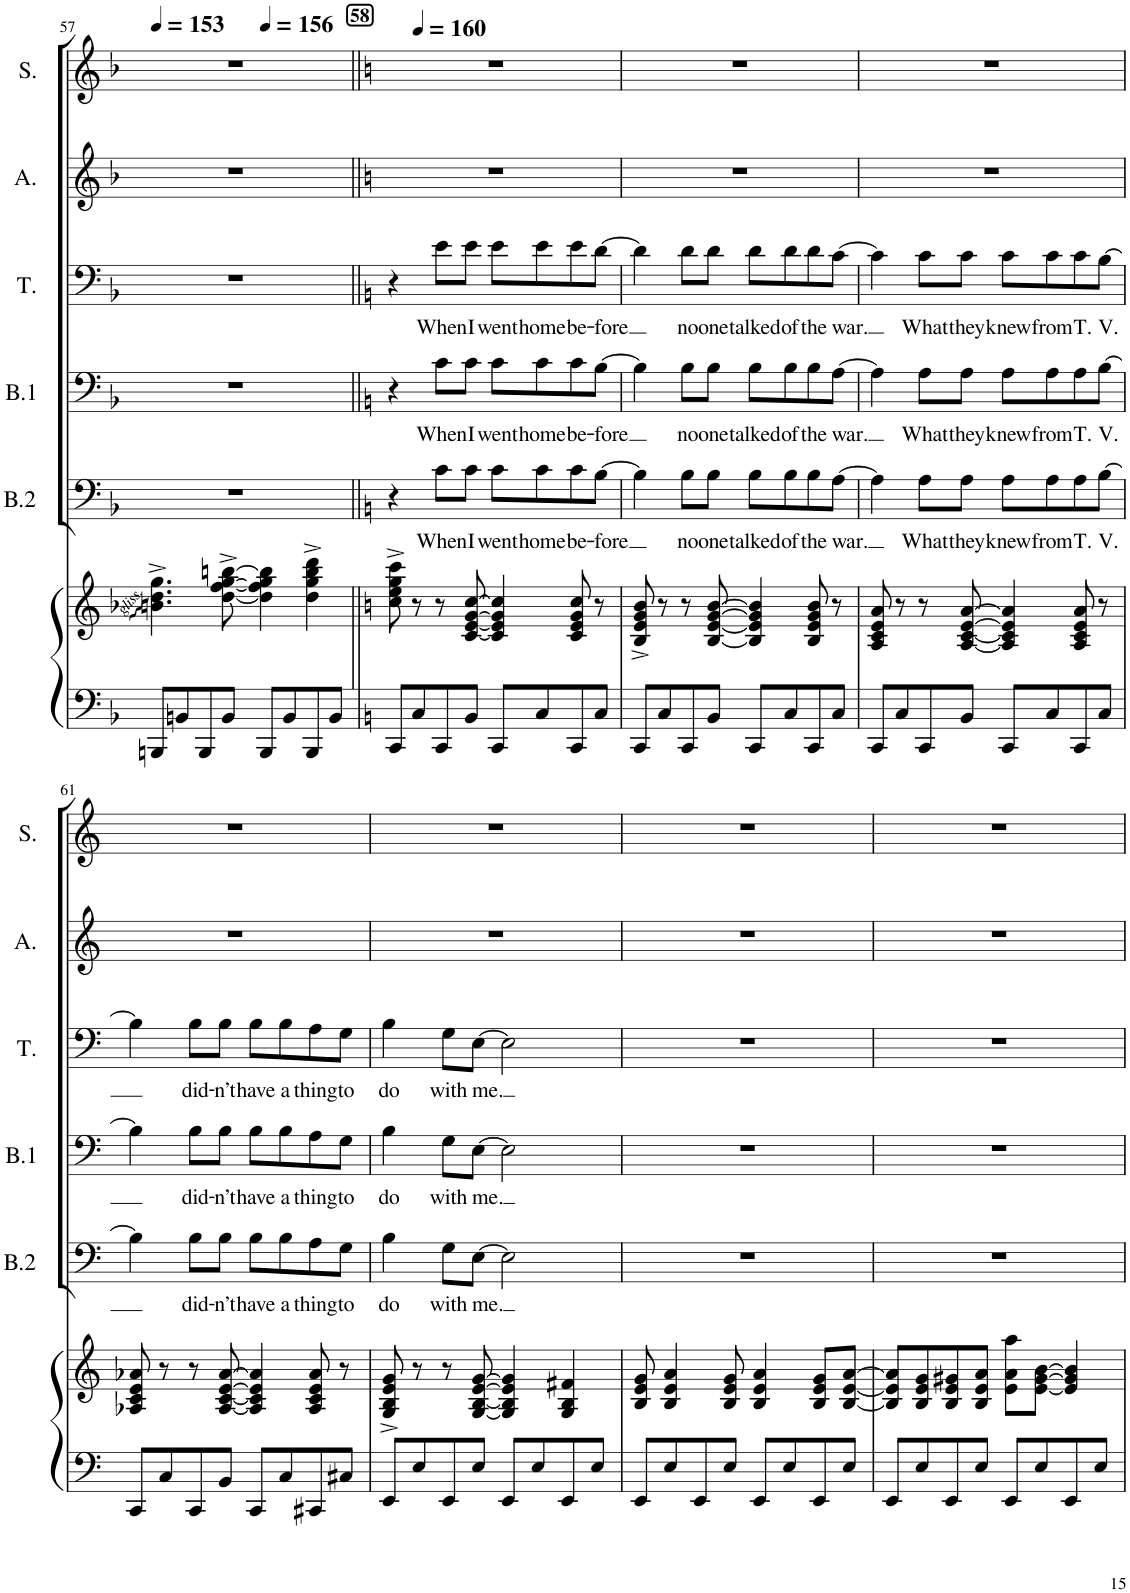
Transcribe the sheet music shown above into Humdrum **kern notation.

**kern	**kern	**kern	**text	**kern	**text	**kern	**text	**kern	**kern
*part6	*part6	*part5	*part5	*part4	*part4	*part3	*part3	*part2	*part1
*staff7	*staff6	*staff5	*staff5	*staff4	*staff4	*staff3	*staff3	*staff2	*staff1
*I"Piano	*	*I"Bas	*	*I"Bariton	*	*I"Tenor	*	*I"Alt	*I"Sopraan
*I'Pno	*	*I'B.2	*	*I'B.1	*	*I'T.	*	*I'A.	*I'S.
!!LO:PB:g=z
*clefF4	*clefG2	*clefF4	*	*clefF4	*	*clefF4	*	*clefG2	*clefG2
*	*	*Trd7c12	*	*	*	*	*	*	*
*k[b-]	*k[b-]	*k[b-]	*	*k[b-]	*	*k[b-]	*	*k[b-]	*k[b-]
*M4/4	*M4/4	*M4/4	*	*M4/4	*	*M4/4	*	*M4/4	*M4/4
*MM153	*MM153	*MM153	*	*MM153	*	*MM153	*	*MM153	*MM153
=57	=57	=57	=57	=57	=57	=57	=57	=57	=57
*	*	*	*	*	*	*	*	*	*^
8BBBn/L	4.bn\^ 4.dd\^ 4.gg\^	1r	.	1r	.	1r	.	1r	1r	2ryy
8BBn/	.	.	.	.	.	.	.	.	.	.
8BBB/	.	.	.	.	.	.	.	.	.	.
8BB/J	[8dd\^ [8ff\^ [8gg\^ [8bbn\^	.	.	.	.	.	.	.	.	.
*	*	*	*	*	*	*	*	*	*MM156	*
8BBB/L	4dd\] 4ff\] 4gg\] 4bb\]	.	.	.	.	.	.	.	.	2ryy
8BB/	.	.	.	.	.	.	.	.	.	.
8BBB/	4dd\^ 4gg\^ 4bb\^ 4ddd\^	.	.	.	.	.	.	.	.	.
8BB/J	.	.	.	.	.	.	.	.	.	.
*	*	*	*	*	*	*	*	*	*v	*v
=58||	=58||	=58||	=58||	=58||	=58||	=58||	=58||	=58||	=58||
!!LO:REH:place=s1:a:B:cj:t=58
*k[]	*k[]	*k[]	*	*k[]	*	*k[]	*	*k[]	*k[]
*	*	*	*	*	*	*	*	*	*MM160
8CC/L	8cc\^ 8ee\^ 8gg\^ 8ccc\^	4r	.	4r	.	4r	.	1r	1r
8C/	8r	.	.	.	.	.	.	.	.
!	!	!	!LO:LY:b	!	!LO:LY:b	!	!LO:LY:b	!	!
8CC/	8r	8c\L	When	8c\L	When	8e\L	When	.	.
!	!	!	!LO:LY:b	!	!LO:LY:b	!	!LO:LY:b	!	!
8BB/J	[8c/ [8e/ [8g/ [8cc/	8c\J	I	8c\J	I	8e\J	I	.	.
!	!	!	!LO:LY:b	!	!LO:LY:b	!	!LO:LY:b	!	!
8CC/L	4c/] 4e/] 4g/] 4cc/]	8c\L	went	8c\L	went	8e\L	went	.	.
!	!	!	!LO:LY:b	!	!LO:LY:b	!	!LO:LY:b	!	!
8C/	.	8c\	home	8c\	home	8e\	home	.	.
!	!	!	!LO:LY:b	!	!LO:LY:b	!	!LO:LY:b	!	!
8CC/	8c/ 8e/ 8g/ 8cc/	8c\	be-	8c\	be-	8e\	be-	.	.
!	!	!	!LO:LY:b	!	!LO:LY:b	!	!LO:LY:b	!	!
8C/J	8r	[8B\J	-fore	[8B\J	-fore	[8d\J	-fore	.	.
=59	=59	=59	=59	=59	=59	=59	=59	=59	=59
8CC/L	8B/^ 8e/^ 8g/^ 8b/^	4B\]	.	4B\]	.	4d\]	.	1r	1r
8C/	8r	.	.	.	.	.	.	.	.
!	!	!	!LO:LY:b	!	!LO:LY:b	!	!LO:LY:b	!	!
8CC/	8r	8B\L	no	8B\L	no	8d\L	no	.	.
!	!	!	!LO:LY:b	!	!LO:LY:b	!	!LO:LY:b	!	!
8BB/J	[8B/ [8e/ [8g/ [8b/	8B\J	one	8B\J	one	8d\J	one	.	.
!	!	!	!LO:LY:b	!	!LO:LY:b	!	!LO:LY:b	!	!
8CC/L	4B/] 4e/] 4g/] 4b/]	8B\L	talked	8B\L	talked	8d\L	talked	.	.
!	!	!	!LO:LY:b	!	!LO:LY:b	!	!LO:LY:b	!	!
8C/	.	8B\	of	8B\	of	8d\	of	.	.
!	!	!	!LO:LY:b	!	!LO:LY:b	!	!LO:LY:b	!	!
8CC/	8B/ 8e/ 8g/ 8b/	8B\	the	8B\	the	8d\	the	.	.
!	!	!	!LO:LY:b	!	!LO:LY:b	!	!LO:LY:b	!	!
8C/J	8r	[8A\J	war.	[8A\J	war.	[8c\J	war.	.	.
=60	=60	=60	=60	=60	=60	=60	=60	=60	=60
8CC/L	8A/ 8c/ 8e/ 8a/	4A\]	.	4A\]	.	4c\]	.	1r	1r
8C/	8r	.	.	.	.	.	.	.	.
!	!	!	!LO:LY:b	!	!LO:LY:b	!	!LO:LY:b	!	!
8CC/	8r	8A\L	What	8A\L	What	8c\L	What	.	.
!	!	!	!LO:LY:b	!	!LO:LY:b	!	!LO:LY:b	!	!
8BB/J	[8A/ [8c/ [8e/ [8a/	8A\J	they	8A\J	they	8c\J	they	.	.
!	!	!	!LO:LY:b	!	!LO:LY:b	!	!LO:LY:b	!	!
8CC/L	4A/] 4c/] 4e/] 4a/]	8A\L	knew	8A\L	knew	8c\L	knew	.	.
!	!	!	!LO:LY:b	!	!LO:LY:b	!	!LO:LY:b	!	!
8C/	.	8A\	from	8A\	from	8c\	from	.	.
!	!	!	!LO:LY:b	!	!LO:LY:b	!	!LO:LY:b	!	!
8CC/	8A/ 8c/ 8e/ 8a/	8A\	T.	8A\	T.	8c\	T.	.	.
!	!	!	!LO:LY:b	!	!LO:LY:b	!	!LO:LY:b	!	!
8C/J	8r	[8B\J	V.	[8B\J	V.	[8B\J	V.	.	.
!!LO:LB:g=z
=61	=61	=61	=61	=61	=61	=61	=61	=61	=61
8CC/L	8A-X/ 8c/ 8e/ 8a-X/	4B\]	.	4B\]	.	4B\]	.	1r	1r
8C/	8r	.	.	.	.	.	.	.	.
!	!	!	!LO:LY:b	!	!LO:LY:b	!	!LO:LY:b	!	!
8CC/	8r	8B\L	did-	8B\L	did-	8B\L	did-	.	.
!	!	!	!LO:LY:b	!	!LO:LY:b	!	!LO:LY:b	!	!
8BB/J	[8A-/ [8c/ [8e/ [8a-/	8B\J	-n’t	8B\J	-n’t	8B\J	-n’t	.	.
!	!	!	!LO:LY:b	!	!LO:LY:b	!	!LO:LY:b	!	!
8CC/L	4A-/] 4c/] 4e/] 4a-/]	8B\L	have	8B\L	have	8B\L	have	.	.
!	!	!	!LO:LY:b	!	!LO:LY:b	!	!LO:LY:b	!	!
8C/	.	8B\	a	8B\	a	8B\	a	.	.
!	!	!	!LO:LY:b	!	!LO:LY:b	!	!LO:LY:b	!	!
8CC#X/	8A-/ 8c/ 8e/ 8a-/	8A\	thing	8A\	thing	8A\	thing	.	.
!	!	!	!LO:LY:b	!	!LO:LY:b	!	!LO:LY:b	!	!
8C#X/J	8r	8G\J	to	8G\J	to	8G\J	to	.	.
=62	=62	=62	=62	=62	=62	=62	=62	=62	=62
!	!	!	!LO:LY:b	!	!LO:LY:b	!	!LO:LY:b	!	!
8EE/L	8G/^ 8B/^ 8e/^ 8g/^	4B\	do	4B\	do	4B\	do	1r	1r
8E/	8r	.	.	.	.	.	.	.	.
!	!	!	!LO:LY:b	!	!LO:LY:b	!	!LO:LY:b	!	!
8EE/	8r	8G\L	with	8G\L	with	8G\L	with	.	.
!	!	!	!LO:LY:b	!	!LO:LY:b	!	!LO:LY:b	!	!
8E/J	[8G/ [8B/ [8e/ [8g/	[8E\J	me.	[8E\J	me.	[8E\J	me.	.	.
8EE/L	4G/] 4B/] 4e/] 4g/]	2E\]	.	2E\]	.	2E\]	.	.	.
8E/	.	.	.	.	.	.	.	.	.
8EE/	4G/ 4B/ 4f#X/	.	.	.	.	.	.	.	.
8E/J	.	.	.	.	.	.	.	.	.
=63	=63	=63	=63	=63	=63	=63	=63	=63	=63
8EE/L	8B/ 8e/ 8g/	1r	.	1r	.	1r	.	1r	1r
8E/	4B/ 4e/ 4a/	.	.	.	.	.	.	.	.
8EE/	.	.	.	.	.	.	.	.	.
8E/J	8B/ 8e/ 8g/	.	.	.	.	.	.	.	.
8EE/L	4B/ 4e/ 4a/	.	.	.	.	.	.	.	.
8E/	.	.	.	.	.	.	.	.	.
8EE/	8B/ 8e/ 8g/L	.	.	.	.	.	.	.	.
8E/J	[8B/ [8e/ [8a/J	.	.	.	.	.	.	.	.
=64	=64	=64	=64	=64	=64	=64	=64	=64	=64
8EE/L	8B/] 8e/] 8a/]L	1r	.	1r	.	1r	.	1r	1r
8E/	8B/ 8e/ 8g/	.	.	.	.	.	.	.	.
8EE/	8B/ 8e/ 8g#X/	.	.	.	.	.	.	.	.
8E/J	8B/ 8e/ 8a/J	.	.	.	.	.	.	.	.
8EE/L	8e\ 8a\ 8aa\L	.	.	.	.	.	.	.	.
8E/	[8e\ [8g#\ [8b\J	.	.	.	.	.	.	.	.
8EE/	4e/] 4g#/] 4b/]	.	.	.	.	.	.	.	.
8E/J	.	.	.	.	.	.	.	.	.
=	=	=	=	=	=	=	=	=	=
*-	*-	*-	*-	*-	*-	*-	*-	*-	*-
